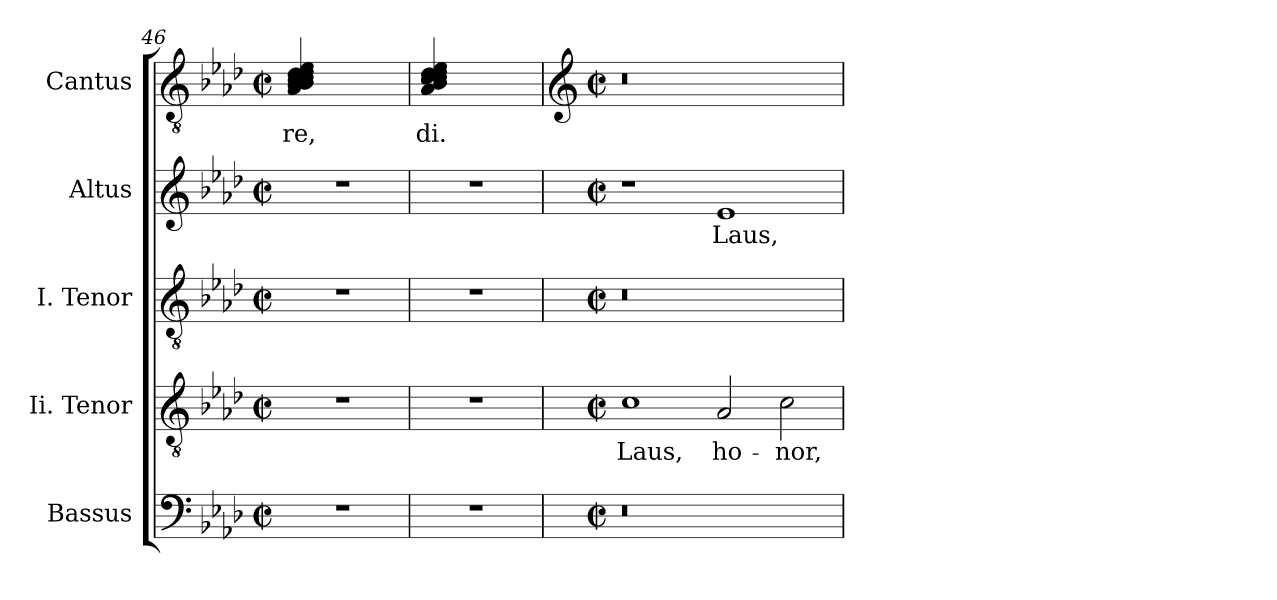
**kern	**kern	**text	**kern	**kern	**text	**kern	**text
*part5	*part4	*part4	*part3	*part2	*part2	*part1	*part1
*staff5	*staff4	*staff4	*staff3	*staff2	*staff2	*staff1	*staff1
*I"Bassus	*I"Ii. Tenor	*	*I"I. Tenor	*I"Altus	*	*I"Cantus	*
!!LO:LB:g=z
*clefF4	*clefGv2	*	*clefGv2	*clefG2	*	*clefGv2	*
*k[b-e-a-d-]	*k[b-e-a-d-]	*	*k[b-e-a-d-]	*k[b-e-a-d-]	*	*k[b-e-a-d-]	*
*A-:	*A-:	*	*A-:	*A-:	*	*A-:	*
*M2/2	*M2/2	*	*M2/2	*M2/2	*	*M2/2	*
*met(c|)	*met(c|)	*	*met(c|)	*met(c|)	*	*met(c|)	*
=46	=46	=46	=46	=46	=46	=46	=46
!	!	!	!	!	!	!	!LO:LY:b:cj
1r	1r	.	1r	1r	.	4e-/ 4d-/ 4B-/ 4c/ 4d-/ 4c/ 4B-/ 4A-/	-re,
.	.	.	.	.	.	2.ryy	.
=47	=47	=47	=47	=47	=47	=47	=47
!	!	!	!	!	!	!	!LO:LY:b:cj
1r	1r	.	1r	1r	.	4A-/ 4c/ 4d-/ 4e-/ 4d-/ 4c/ 4B-/ 4c/	-di.
.	.	.	.	.	.	2.ryy	.
!!LO:PB:g=z
=48	=48	=48	=48	=48	=48	=48	=48
*	*	*	*	*	*	*clefG2	*
*M2/2	*M2/2	*	*M2/2	*M2/2	*	*M2/2	*
*met(c|)	*met(c|)	*	*met(c|)	*met(c|)	*	*met(c|)	*
!	!	!LO:LY:b:cj	!	!	!	!	!
0r	1c	Laus,	0r	1r	.	0r	.
!	!	!LO:LY:b:cj	!	!	!LO:LY:b:cj	!	!
.	2A-/	ho-	.	1e-	Laus,	.	.
!	!	!LO:LY:b:cj	!	!	!	!	!
.	2c\	-nor,	.	.	.	.	.
=	=	=	=	=	=	=	=
*-	*-	*-	*-	*-	*-	*-	*-
